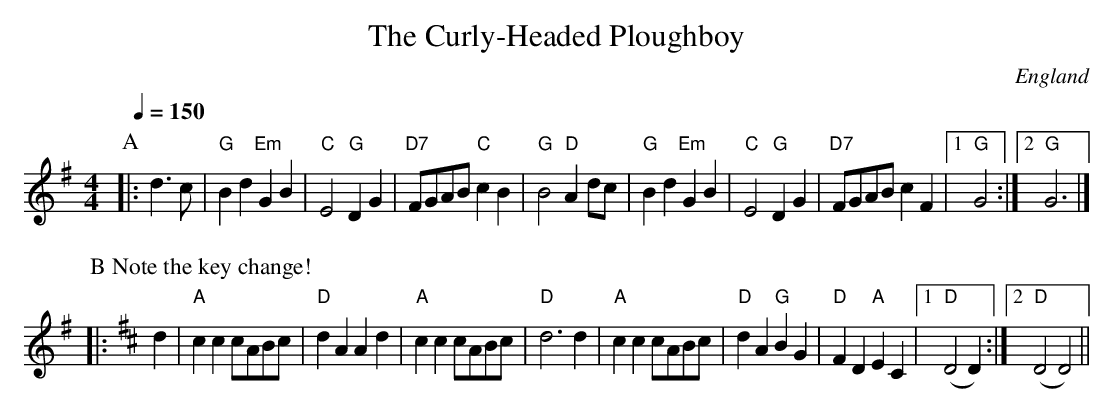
X:1
T:Curly-Headed Ploughboy, The
Q:1/4=150
O:England
M:4/4
K:G
P:A
|:d3c|\
"G"B2d2 "Em"G2B2|"C"E4 "G"D2G2|"D7"FGAB "C"c2B2|"G"B4 "D"A2dc|\
"G"B2d2 "Em"G2B2|"C"E4  "G"D2G2|"D7"FGAB c2F2|[1"G"G4:|[2"G"G6|]
P:B Note the key change!
K:D
|:d2|\
"A"c2c2 cABc|"D"d2A2 A2d2|"A"c2c2 cABc|"D"d6 d2|\
"A"c2c2 cABc|"D"d2A2 "G"B2G2|"D"F2D2 "A"E2C2|[1"D"(D4 D2):|[2"D"(D4 D4)||
